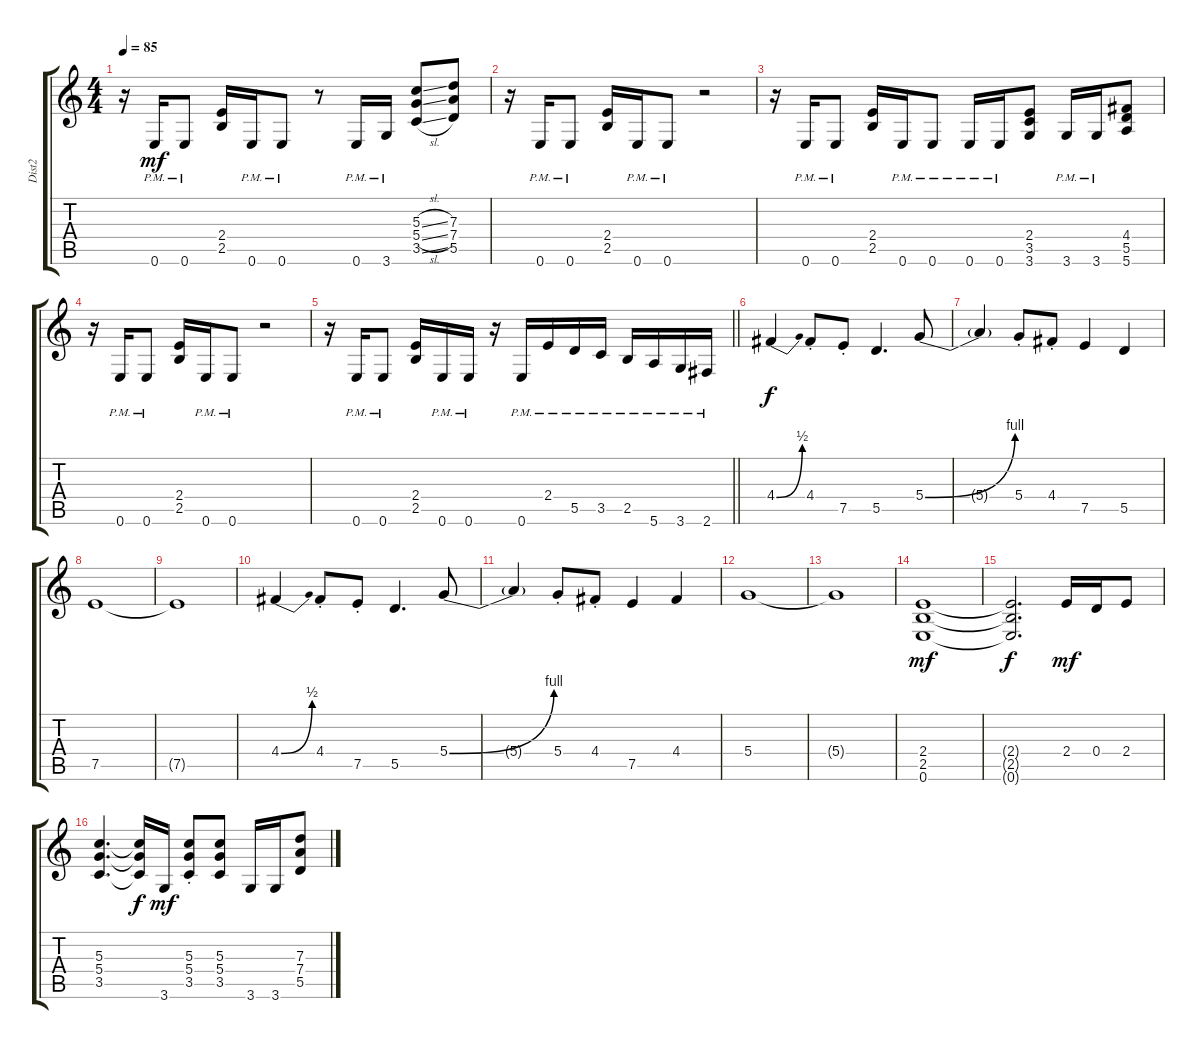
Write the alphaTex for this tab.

\track ("Dist2" "Dist2") {instrument distortionguitar}
\staff {score tabs}
\tuning (E4 B3 G3 D3 A2 E2) {hide}
\ts (4 4)
\tempo 85
\clef g2
\ks c
r.16{dy mf} 0.6{pm}.16 0.6{pm}.8 (2.4 2.5).16 0.6{pm}.16 0.6{pm}.8 r.8 0.6{pm}.16 3.6{pm}.16 (5.3{sl} 5.4{sl} 3.5{sl}).8 (7.3 7.4 5.5).8 |
r.16 0.6{pm}.16 0.6{pm}.8 (2.4 2.5).16 0.6{pm}.16 0.6{pm}.8 r.2 |
r.16 0.6{pm}.16 0.6{pm}.8 (2.4 2.5).16 0.6{pm}.16 0.6{pm}.8 0.6{pm}.16 0.6{pm}.16 (2.4 3.5 3.6).8 3.6{pm}.16 3.6{pm}.16 (4.4 5.5 5.6).8 |
r.16 0.6{pm}.16 0.6{pm}.8 (2.4 2.5).16 0.6{pm}.16 0.6{pm}.8 r.2 |
\barLineRight lightlight
r.16 0.6{pm}.16 0.6{pm}.8 (2.4 2.5).16 0.6{pm}.16 0.6{pm}.16 r.16 0.6{pm}.16 2.4{pm}.16 5.5{pm}.16 3.5{pm}.16 2.5{pm}.16 5.6{pm}.16 3.6{pm}.16 2.6{pm}.16 |
\section ("" "")
4.4{be (bend 0 0 60 2)}.4{dy f} 4.4{st}.8 7.5{st}.8 5.5.4{d} 5.4{be (bend 0 0 60 4)}.8 |
5.4{t}.4 5.4{st}.8 4.4{st}.8 7.5.4 5.5.4 |
7.5.1 |
7.5{t}.1 |
4.4{be (bend 0 0 60 2)}.4 4.4{st}.8 7.5{st}.8 5.5.4{d} 5.4{be (bend 0 0 60 4)}.8 |
5.4{t}.4 5.4{st}.8 4.4{st}.8 7.5.4 4.4.4 |
5.4.1 |
5.4{t}.1 |
(2.4 2.5 0.6).1{dy mf} |
(2.4{t} 2.5{t} 0.6{t}).2{d dy f} 2.4.16{dy mf} 0.4.16 2.4.8 |
(5.3 5.4 3.5).4{d} (5.3{t} 5.4{t} 3.5{t}).16{dy f} 3.6.16{dy mf} (5.3{st} 5.4{st} 3.5{st}).8 (5.3 5.4 3.5).8 3.6.16 3.6.16 (7.3 7.4 5.5).8
